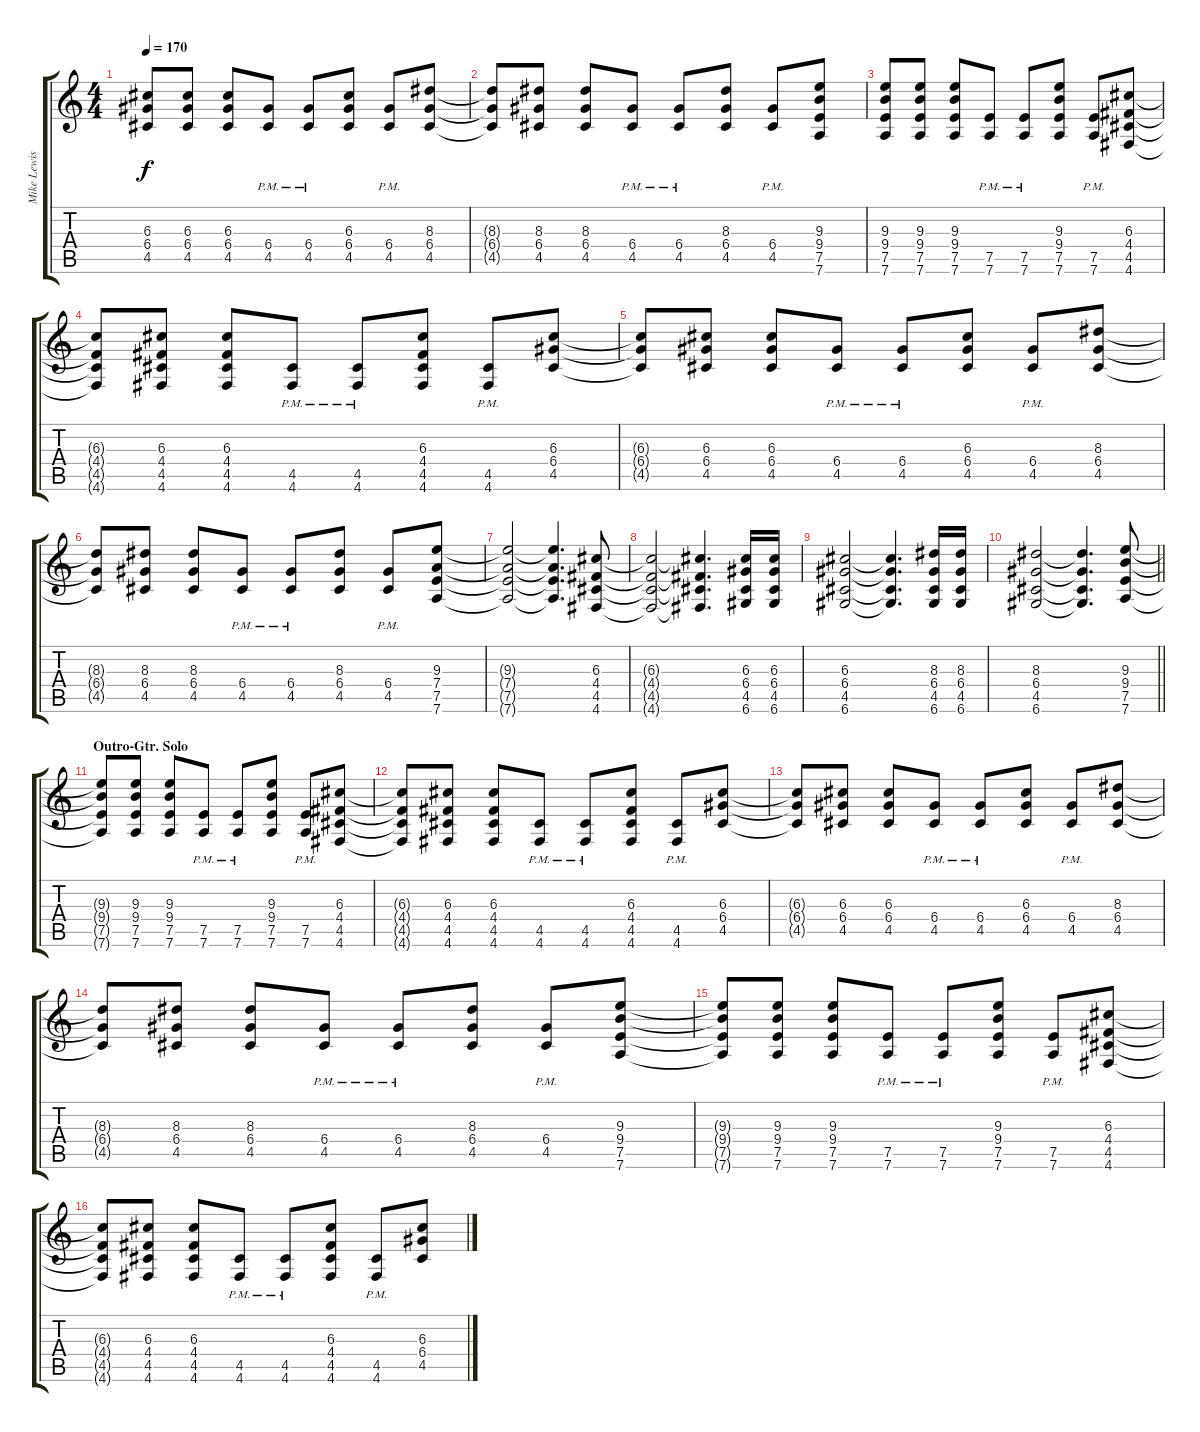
\track ("Mike Lewis | Rhythm" "Mike Lewis") {instrument electricguitarclean}
\staff {score tabs}
\tuning (E4 B3 G3 D3 A2 D2) {hide}
\ts (4 4)
\tempo 170
\clef g2
\ks c
(6.3{t} 6.4{t} 4.5{t}).8{dy f} (6.3 6.4 4.5).8 (6.3 6.4 4.5).8 (6.4{pm} 4.5{pm}).8 (6.4{pm} 4.5{pm}).8 (6.3 6.4 4.5).8 (6.4{pm} 4.5{pm}).8 (8.3 6.4 4.5).8 |
(8.3{t} 6.4{t} 4.5{t}).8 (8.3 6.4 4.5).8 (8.3 6.4 4.5).8 (6.4{pm} 4.5{pm}).8 (6.4{pm} 4.5{pm}).8 (8.3 6.4 4.5).8 (6.4{pm} 4.5{pm}).8 (9.3 9.4 7.5 7.6).8 |
(9.3 9.4 7.5 7.6).8 (9.3 9.4 7.5 7.6).8 (9.3 9.4 7.5 7.6).8 (7.5{pm} 7.6{pm}).8 (7.5{pm} 7.6{pm}).8 (9.3 9.4 7.5 7.6).8 (7.5{pm} 7.6{pm}).8 (6.3 4.4 4.5 4.6).8 |
(6.3{t} 4.4{t} 4.5{t} 4.6{t}).8 (6.3 4.4 4.5 4.6).8 (6.3 4.4 4.5 4.6).8 (4.5{pm} 4.6{pm}).8 (4.5{pm} 4.6{pm}).8 (6.3 4.4 4.5 4.6).8 (4.5{pm} 4.6{pm}).8 (6.3 6.4 4.5).8 |
(6.3{t} 6.4{t} 4.5{t}).8 (6.3 6.4 4.5).8 (6.3 6.4 4.5).8 (6.4{pm} 4.5{pm}).8 (6.4{pm} 4.5{pm}).8 (6.3 6.4 4.5).8 (6.4{pm} 4.5{pm}).8 (8.3 6.4 4.5).8 |
(8.3{t} 6.4{t} 4.5{t}).8 (8.3 6.4 4.5).8 (8.3 6.4 4.5).8 (6.4{pm} 4.5{pm}).8 (6.4{pm} 4.5{pm}).8 (8.3 6.4 4.5).8 (6.4{pm} 4.5{pm}).8 (9.3 7.4 7.5 7.6).8 |
(9.3{t} 7.4{t} 7.5{t} 7.6{t}).2 (9.3{t} 7.4{t} 7.5{t} 7.6{t}).4{d} (6.3 4.4 4.5 4.6).8 |
(6.3{t} 4.4{t} 4.5{t} 4.6{t}).2 (6.3{t} 4.4{t} 4.5{t} 4.6{t}).4{d} (6.3 6.4 4.5 6.6).16 (6.3 6.4 4.5 6.6).16 |
(6.3 6.4 4.5 6.6).2 (6.3{t} 6.4{t} 4.5{t} 6.6{t}).4{d} (8.3 6.4 4.5 6.6).16 (8.3 6.4 4.5 6.6).16 |
\barLineRight lightlight
(8.3 6.4 4.5 6.6).2 (8.3{t} 6.4{t} 4.5{t} 6.6{t}).4{d} (9.3 9.4 7.5 7.6).8 |
\section ("" "Outro-Gtr. Solo")
(9.3{t} 9.4{t} 7.5{t} 7.6{t}).8 (9.3 9.4 7.5 7.6).8 (9.3 9.4 7.5 7.6).8 (7.5{pm} 7.6{pm}).8 (7.5{pm} 7.6{pm}).8 (9.3 9.4 7.5 7.6).8 (7.5{pm} 7.6{pm}).8 (6.3 4.4 4.5 4.6).8 |
(6.3{t} 4.4{t} 4.5{t} 4.6{t}).8 (6.3 4.4 4.5 4.6).8 (6.3 4.4 4.5 4.6).8 (4.5{pm} 4.6{pm}).8 (4.5{pm} 4.6{pm}).8 (6.3 4.4 4.5 4.6).8 (4.5{pm} 4.6{pm}).8 (6.3 6.4 4.5).8 |
(6.3{t} 6.4{t} 4.5{t}).8 (6.3 6.4 4.5).8 (6.3 6.4 4.5).8 (6.4{pm} 4.5{pm}).8 (6.4{pm} 4.5{pm}).8 (6.3 6.4 4.5).8 (6.4{pm} 4.5{pm}).8 (8.3 6.4 4.5).8 |
(8.3{t} 6.4{t} 4.5{t}).8 (8.3 6.4 4.5).8 (8.3 6.4 4.5).8 (6.4{pm} 4.5{pm}).8 (6.4{pm} 4.5{pm}).8 (8.3 6.4 4.5).8 (6.4{pm} 4.5{pm}).8 (9.3 9.4 7.5 7.6).8 |
(9.3{t} 9.4{t} 7.5{t} 7.6{t}).8 (9.3 9.4 7.5 7.6).8 (9.3 9.4 7.5 7.6).8 (7.5{pm} 7.6{pm}).8 (7.5{pm} 7.6{pm}).8 (9.3 9.4 7.5 7.6).8 (7.5{pm} 7.6{pm}).8 (6.3 4.4 4.5 4.6).8 |
(6.3{t} 4.4{t} 4.5{t} 4.6{t}).8 (6.3 4.4 4.5 4.6).8 (6.3 4.4 4.5 4.6).8 (4.5{pm} 4.6{pm}).8 (4.5{pm} 4.6{pm}).8 (6.3 4.4 4.5 4.6).8 (4.5{pm} 4.6{pm}).8 (6.3 6.4 4.5).8
